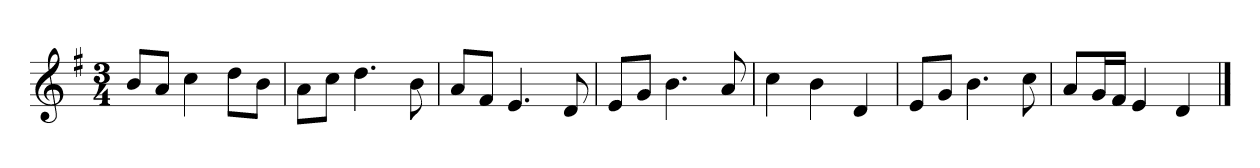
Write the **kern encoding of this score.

**kern
*part1
*staff1
*clefG2
*k[f#]
*G:
*M3/4
=
8b/L
8a/J
4cc
8dd\L
8b\J
=2
8a\L
8cc\J
4.dd
8b
=3
8a/L
8f#/J
4.e
8d
=4
8e/L
8g/J
4.b
8a
=5y
4cc
4b
4d
=6
8e/L
8g/J
4.b
8cc
=7
8a/L
16g/L
16f#/JJ
4e
4d
==
*-
